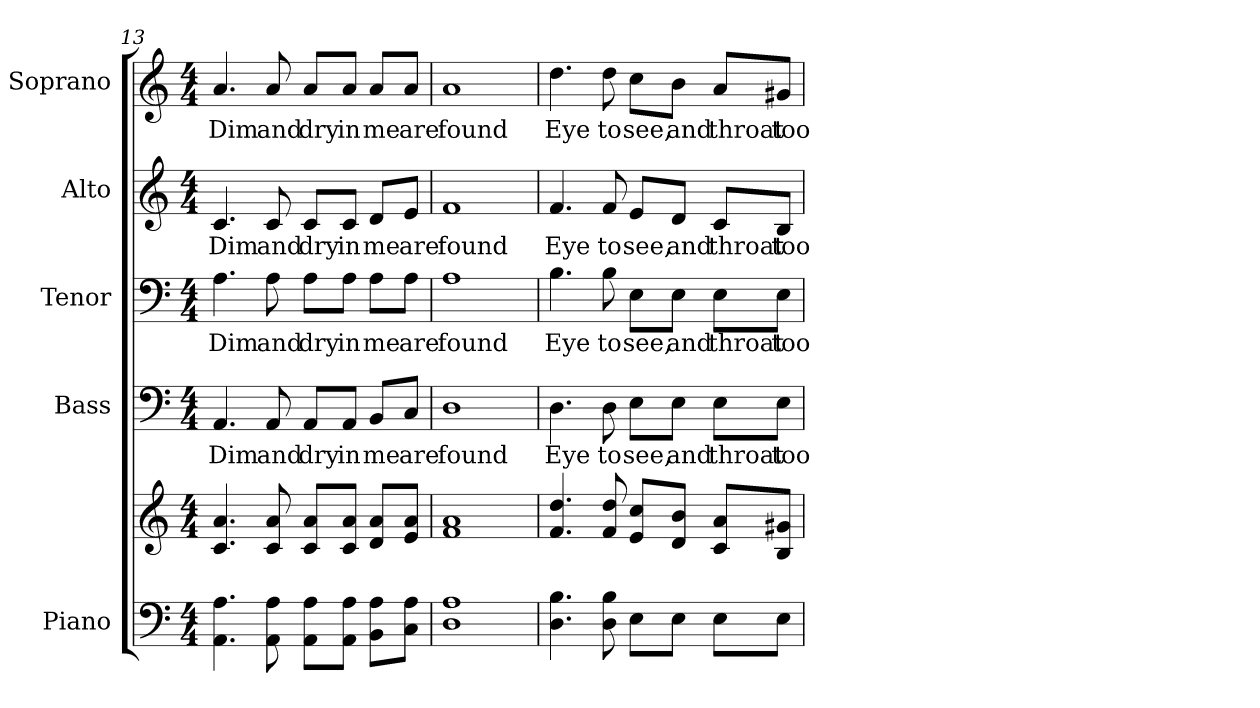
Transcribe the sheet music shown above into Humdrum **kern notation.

**kern	**kern	**kern	**text	**kern	**text	**kern	**text	**kern	**text
*part5	*part5	*part4	*part4	*part3	*part3	*part2	*part2	*part1	*part1
*staff6	*staff5	*staff4	*staff4	*staff3	*staff3	*staff2	*staff2	*staff1	*staff1
*I"Piano	*	*I"Bass	*	*I"Tenor	*	*I"Alto	*	*I"Soprano	*
*I'Pno.	*	*I'B.	*	*I'T.	*	*I'A.	*	*I'S.	*
!!LO:PB:g=z
*clefF4	*clefG2	*clefF4	*	*clefF4	*	*clefG2	*	*clefG2	*
*k[]	*k[]	*k[]	*	*k[]	*	*k[]	*	*k[]	*
*C:	*C:	*C:	*	*C:	*	*C:	*	*C:	*
*M4/4	*M4/4	*M4/4	*	*M4/4	*	*M4/4	*	*M4/4	*
=13	=13	=13	=13	=13	=13	=13	=13	=13	=13
!	!	!	!LO:LY:b:color=#000000	!	!	!	!	!	!
!	!	!	!	!	!LO:LY:b:color=#000000	!	!	!	!
!	!	!	!	!	!	!	!LO:LY:b:color=#000000	!	!
!	!	!	!	!	!	!	!	!	!LO:LY:b:color=#000000
4.AAi\ 4.Ai	4.ci/ 4.ai	4.AAi/	Dim	4.Ai\	Dim	4.ci/	Dim	4.ai/	Dim
!	!	!	!LO:LY:b:color=#000000	!	!	!	!	!	!
!	!	!	!	!	!LO:LY:b:color=#000000	!	!	!	!
!	!	!	!	!	!	!	!LO:LY:b:color=#000000	!	!
!	!	!	!	!	!	!	!	!	!LO:LY:b:color=#000000
8AAi\ 8Ai	8ci/ 8ai	8AAi/	and	8Ai\	and	8ci/	and	8ai/	and
!	!	!	!LO:LY:b:color=#000000	!	!	!	!	!	!
!	!	!	!	!	!LO:LY:b:color=#000000	!	!	!	!
!	!	!	!	!	!	!	!LO:LY:b:color=#000000	!	!
!	!	!	!	!	!	!	!	!	!LO:LY:b:color=#000000
8AAi\ 8Ai\L	8ci/ 8ai/L	8AAi/L	dry	8Ai\L	dry	8ci/L	dry	8ai/L	dry
!	!	!	!LO:LY:b:color=#000000	!	!	!	!	!	!
!	!	!	!	!	!LO:LY:b:color=#000000	!	!	!	!
!	!	!	!	!	!	!	!LO:LY:b:color=#000000	!	!
!	!	!	!	!	!	!	!	!	!LO:LY:b:color=#000000
8AAi\ 8Ai\J	8ci/ 8ai/J	8AAi/J	in	8Ai\J	in	8ci/J	in	8ai/J	in
!	!	!	!LO:LY:b:color=#000000	!	!	!	!	!	!
!	!	!	!	!	!LO:LY:b:color=#000000	!	!	!	!
!	!	!	!	!	!	!	!LO:LY:b:color=#000000	!	!
!	!	!	!	!	!	!	!	!	!LO:LY:b:color=#000000
8BBi\ 8Ai\L	8di/ 8ai/L	8BBi/L	me	8Ai\L	me	8di/L	me	8ai/L	me
!	!	!	!LO:LY:b:color=#000000	!	!	!	!	!	!
!	!	!	!	!	!LO:LY:b:color=#000000	!	!	!	!
!	!	!	!	!	!	!	!LO:LY:b:color=#000000	!	!
!	!	!	!	!	!	!	!	!	!LO:LY:b:color=#000000
8Ci\ 8Ai\J	8ei/ 8ai/J	8Ci/J	are	8Ai\J	are	8ei/J	are	8ai/J	are
=14	=14	=14	=14	=14	=14	=14	=14	=14	=14
!	!	!	!LO:LY:b:color=#000000	!	!	!	!	!	!
!	!	!	!	!	!LO:LY:b:color=#000000	!	!	!	!
!	!	!	!	!	!	!	!LO:LY:b:color=#000000	!	!
!	!	!	!	!	!	!	!	!	!LO:LY:b:color=#000000
1Di 1Ai	1fi 1ai	1Di	found	1Ai	found	1fi	found	1ai	found
!!LO:PB:g=z
=15	=15	=15	=15	=15	=15	=15	=15	=15	=15
!	!	!	!LO:LY:b:color=#000000	!	!	!	!	!	!
!	!	!	!	!	!LO:LY:b:color=#000000	!	!	!	!
!	!	!	!	!	!	!	!LO:LY:b:color=#000000	!	!
!	!	!	!	!	!	!	!	!	!LO:LY:b:color=#000000
4.Di\ 4.Bi	4.fi/ 4.ddi	4.Di\	Eye	4.Bi\	Eye	4.fi/	Eye	4.ddi\	Eye
!	!	!	!LO:LY:b:color=#000000	!	!	!	!	!	!
!	!	!	!	!	!LO:LY:b:color=#000000	!	!	!	!
!	!	!	!	!	!	!	!LO:LY:b:color=#000000	!	!
!	!	!	!	!	!	!	!	!	!LO:LY:b:color=#000000
8Di\ 8Bi	8fi/ 8ddi	8Di\	to	8Bi\	to	8fi/	to	8ddi\	to
!	!	!	!LO:LY:b:color=#000000	!	!	!	!	!	!
!	!	!	!	!	!LO:LY:b:color=#000000	!	!	!	!
!	!	!	!	!	!	!	!LO:LY:b:color=#000000	!	!
!	!	!	!	!	!	!	!	!	!LO:LY:b:color=#000000
8Ei\L	8ei/ 8cci/L	8Ei\L	see,	8Ei\L	see,	8ei/L	see,	8cci\L	see,
!	!	!	!LO:LY:b:color=#000000	!	!	!	!	!	!
!	!	!	!	!	!LO:LY:b:color=#000000	!	!	!	!
!	!	!	!	!	!	!	!LO:LY:b:color=#000000	!	!
!	!	!	!	!	!	!	!	!	!LO:LY:b:color=#000000
8Ei\J	8di/ 8bi/J	8Ei\J	and	8Ei\J	and	8di/J	and	8bi\J	and
!	!	!	!LO:LY:b:color=#000000	!	!	!	!	!	!
!	!	!	!	!	!LO:LY:b:color=#000000	!	!	!	!
!	!	!	!	!	!	!	!LO:LY:b:color=#000000	!	!
!	!	!	!	!	!	!	!	!	!LO:LY:b:color=#000000
8Ei\L	8ci/ 8ai/L	8Ei\L	throat	8Ei\L	throat	8ci/L	throat	8ai/L	throat
!	!	!	!LO:LY:b:color=#000000	!	!	!	!	!	!
!	!	!	!	!	!LO:LY:b:color=#000000	!	!	!	!
!	!	!	!	!	!	!	!LO:LY:b:color=#000000	!	!
!	!	!	!	!	!	!	!	!	!LO:LY:b:color=#000000
8Ei\J	8Bi/ 8g#Xi/J	8Ei\J	too	8Ei\J	too	8Bi/J	too	8g#Xi/J	too
=	=	=	=	=	=	=	=	=	=
*-	*-	*-	*-	*-	*-	*-	*-	*-	*-
